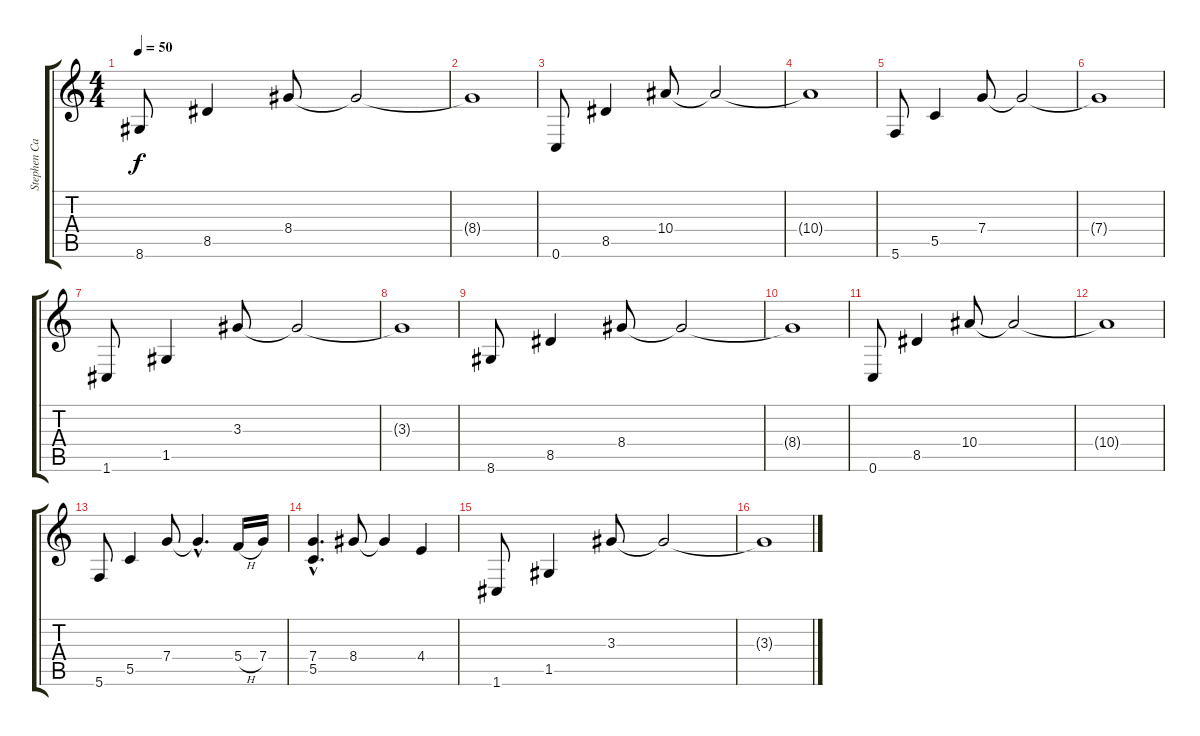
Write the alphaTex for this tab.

\track ("Stephen Carpenter" "Stephen Ca") {instrument overdrivenguitar}
\staff {score tabs}
\tuning (D4 A3 F3 C3 G2 C2) {hide}
\ts (4 4)
\tempo 50
\clef g2
\ks c
8.6.8{dy f instrument overdrivenguitar} 8.5.4 8.4.8 8.4{t}.2 |
8.4{t}.1 |
0.6.8 8.5.4 10.4.8 10.4{t}.2 |
10.4{t}.1 |
5.6.8 5.5.4 7.4.8 7.4{t}.2 |
7.4{t}.1 |
1.6.8 1.5.4 3.3.8 3.3{t}.2 |
3.3{t}.1 |
8.6.8 8.5.4 8.4.8 8.4{t}.2 |
8.4{t}.1 |
0.6.8 8.5.4 10.4.8 10.4{t}.2 |
10.4{t}.1 |
5.6.8 5.5.4 7.4.8 7.4{hac t}.4{d} 5.4{h}.16 7.4.16 |
(7.4{hac} 5.5{hac}).4{d} 8.4.8 8.4{t}.4 4.4.4 |
1.6.8 1.5.4 3.3.8 3.3{t}.2 |
3.3{t}.1
